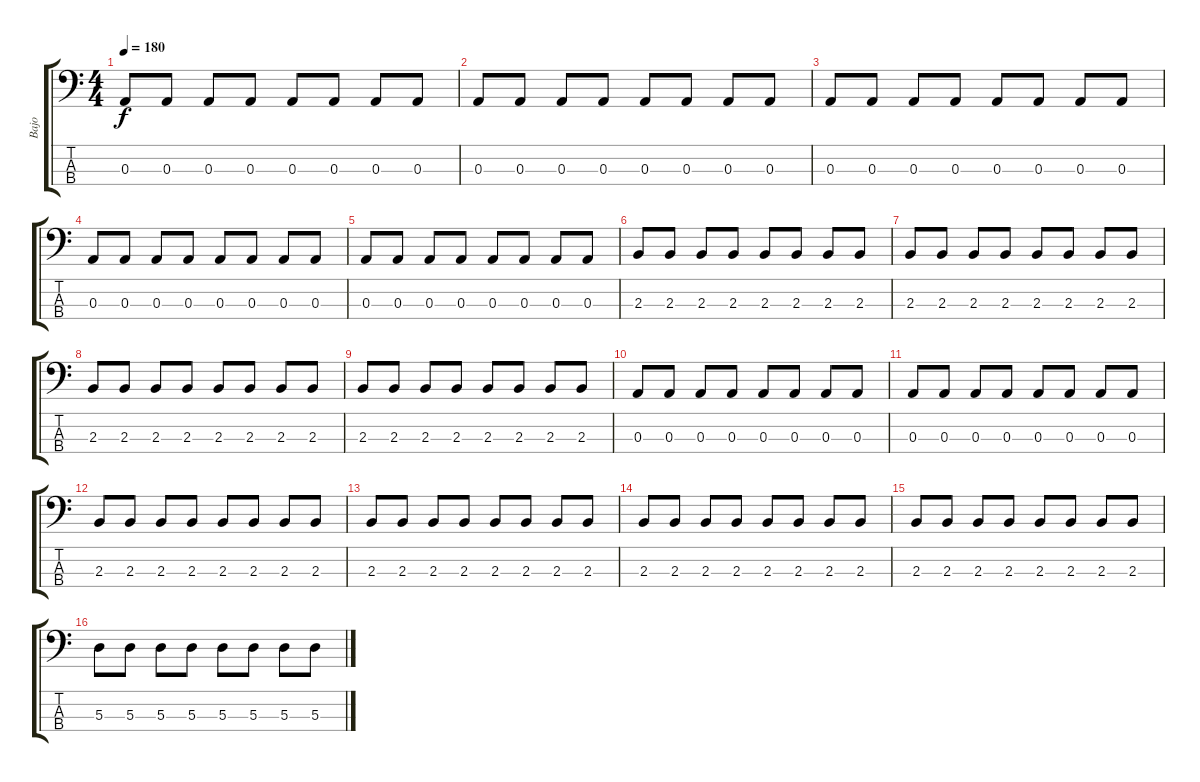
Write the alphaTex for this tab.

\track ("Bajo" "Bajo") {instrument electricbassfinger}
\staff {score tabs}
\tuning (G2 D2 A1 E1) {hide}
\ts (4 4)
\tempo 180
\clef f4
\ks c
0.3.8{dy f} 0.3.8 0.3.8 0.3.8 0.3.8 0.3.8 0.3.8 0.3.8 |
0.3.8 0.3.8 0.3.8 0.3.8 0.3.8 0.3.8 0.3.8 0.3.8 |
0.3.8 0.3.8 0.3.8 0.3.8 0.3.8 0.3.8 0.3.8 0.3.8 |
0.3.8 0.3.8 0.3.8 0.3.8 0.3.8 0.3.8 0.3.8 0.3.8 |
0.3.8 0.3.8 0.3.8 0.3.8 0.3.8 0.3.8 0.3.8 0.3.8 |
2.3.8 2.3.8 2.3.8 2.3.8 2.3.8 2.3.8 2.3.8 2.3.8 |
2.3.8 2.3.8 2.3.8 2.3.8 2.3.8 2.3.8 2.3.8 2.3.8 |
2.3.8 2.3.8 2.3.8 2.3.8 2.3.8 2.3.8 2.3.8 2.3.8 |
2.3.8 2.3.8 2.3.8 2.3.8 2.3.8 2.3.8 2.3.8 2.3.8 |
0.3.8 0.3.8 0.3.8 0.3.8 0.3.8 0.3.8 0.3.8 0.3.8 |
0.3.8 0.3.8 0.3.8 0.3.8 0.3.8 0.3.8 0.3.8 0.3.8 |
2.3.8 2.3.8 2.3.8 2.3.8 2.3.8 2.3.8 2.3.8 2.3.8 |
2.3.8 2.3.8 2.3.8 2.3.8 2.3.8 2.3.8 2.3.8 2.3.8 |
2.3.8 2.3.8 2.3.8 2.3.8 2.3.8 2.3.8 2.3.8 2.3.8 |
2.3.8 2.3.8 2.3.8 2.3.8 2.3.8 2.3.8 2.3.8 2.3.8 |
5.3.8 5.3.8 5.3.8 5.3.8 5.3.8 5.3.8 5.3.8 5.3.8
